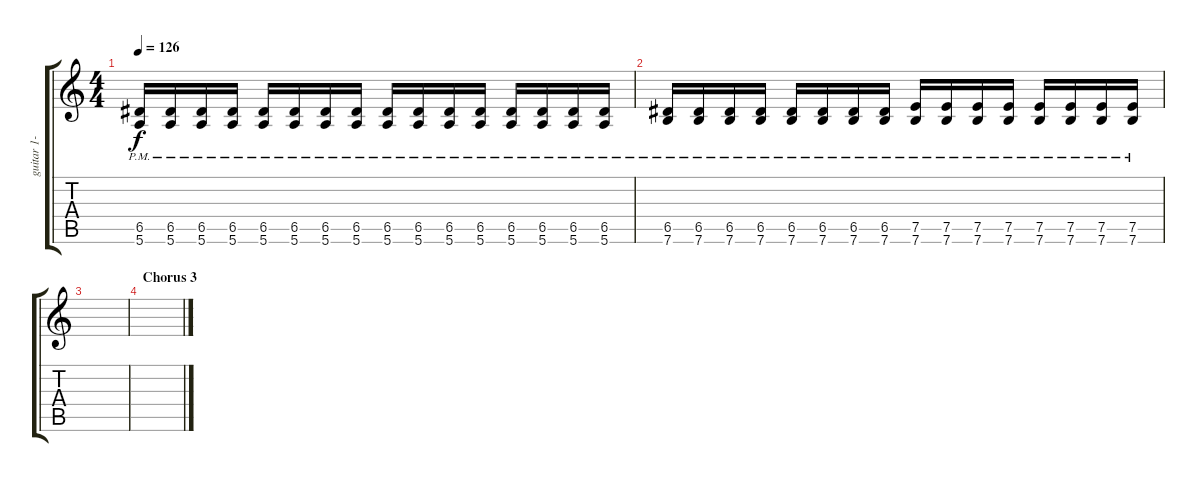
\track (" guitar 1-intro (Ray Toro)" " guitar 1-") {instrument electricguitarmuted}
\staff {score tabs}
\tuning (E4 B3 G3 D3 A2 E2) {hide}
\ts (4 4)
\tempo 126
\clef g2
\ks c
(6.5{pm} 5.6).16{dy f} (6.5{pm} 5.6).16 (6.5{pm} 5.6).16 (6.5{pm} 5.6).16 (6.5{pm} 5.6).16 (6.5{pm} 5.6).16 (6.5{pm} 5.6).16 (6.5{pm} 5.6).16 (6.5{pm} 5.6).16 (6.5{pm} 5.6).16 (6.5{pm} 5.6).16 (6.5{pm} 5.6).16 (6.5{pm} 5.6).16 (6.5{pm} 5.6).16 (6.5{pm} 5.6).16 (6.5{pm} 5.6).16 |
(6.5{pm} 7.6).16 (6.5{pm} 7.6).16 (6.5{pm} 7.6).16 (6.5{pm} 7.6).16 (6.5{pm} 7.6).16 (6.5{pm} 7.6).16 (6.5{pm} 7.6).16 (6.5{pm} 7.6).16 (7.5{pm} 7.6).16 (7.5{pm} 7.6).16 (7.5{pm} 7.6).16 (7.5{pm} 7.6).16 (7.5{pm} 7.6).16 (7.5{pm} 7.6).16 (7.5{pm} 7.6).16 (7.5{pm} 7.6).16 |
|
\section ("" "Chorus 3")
